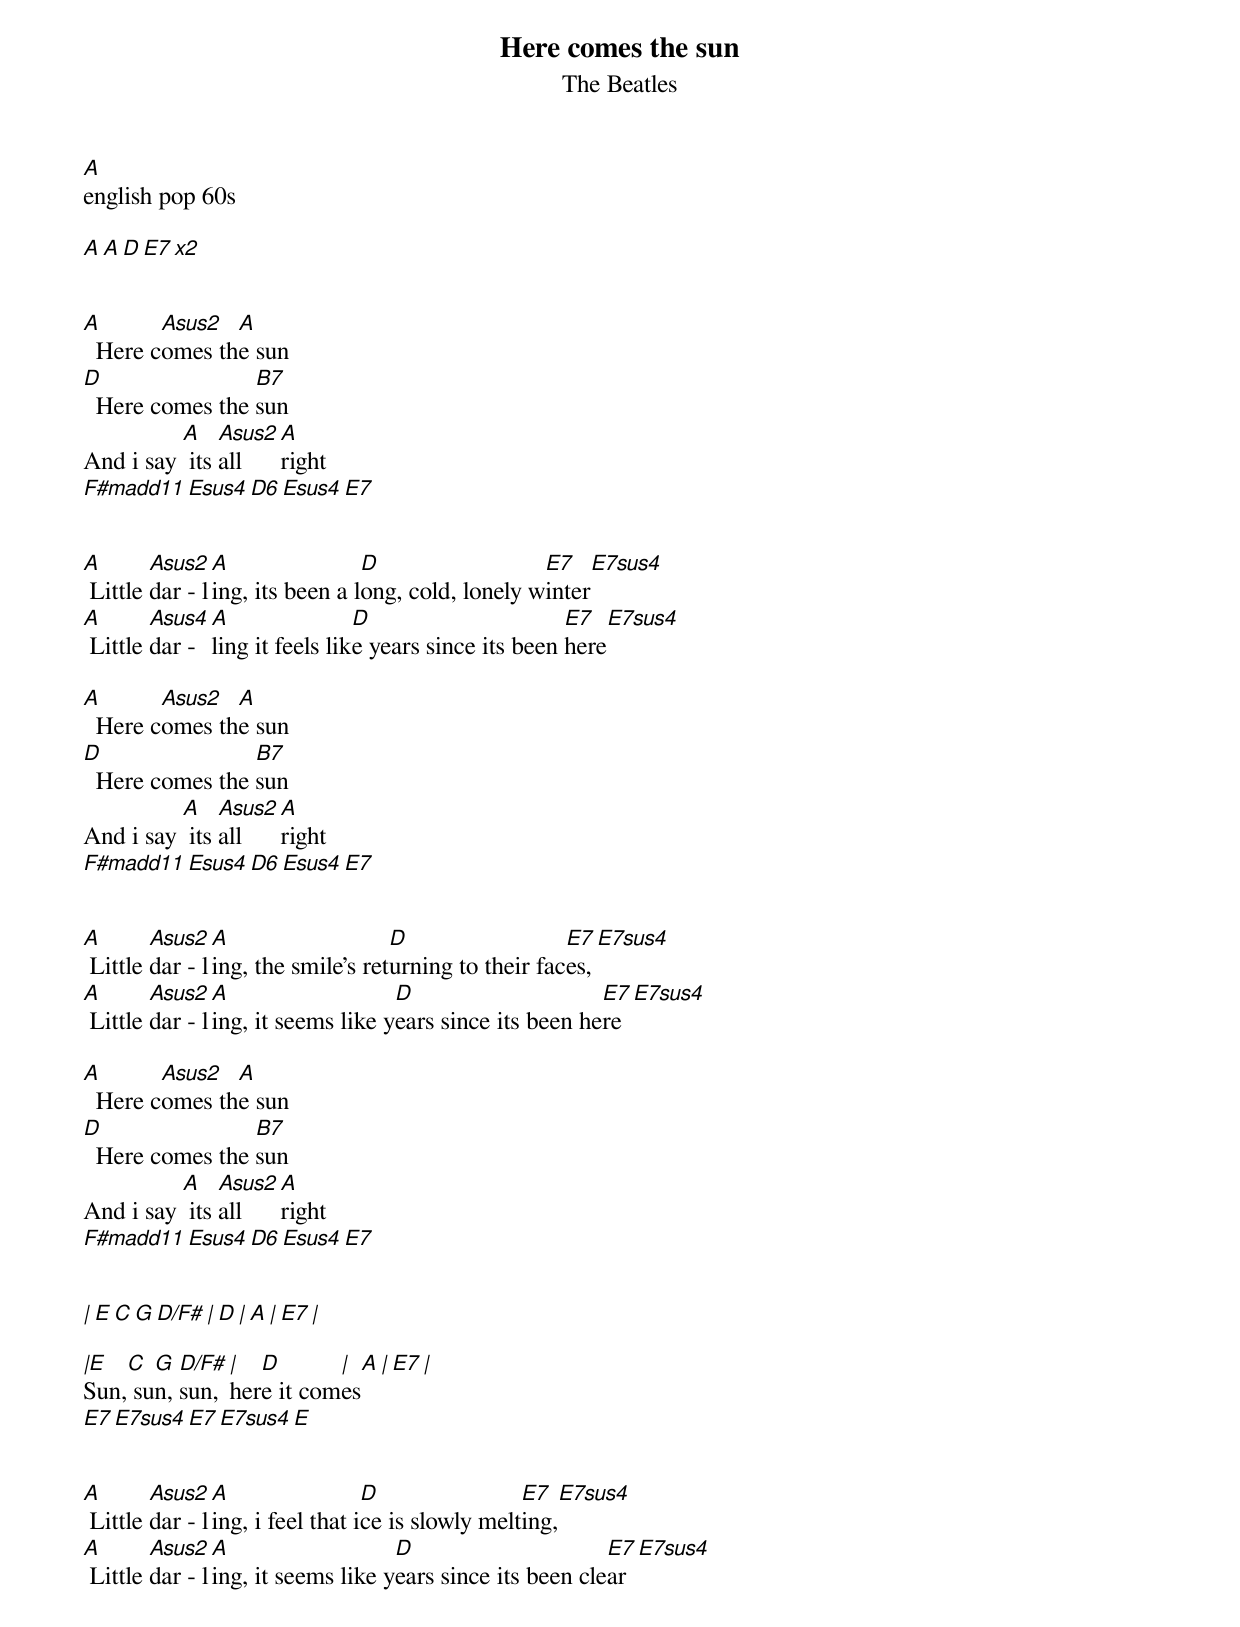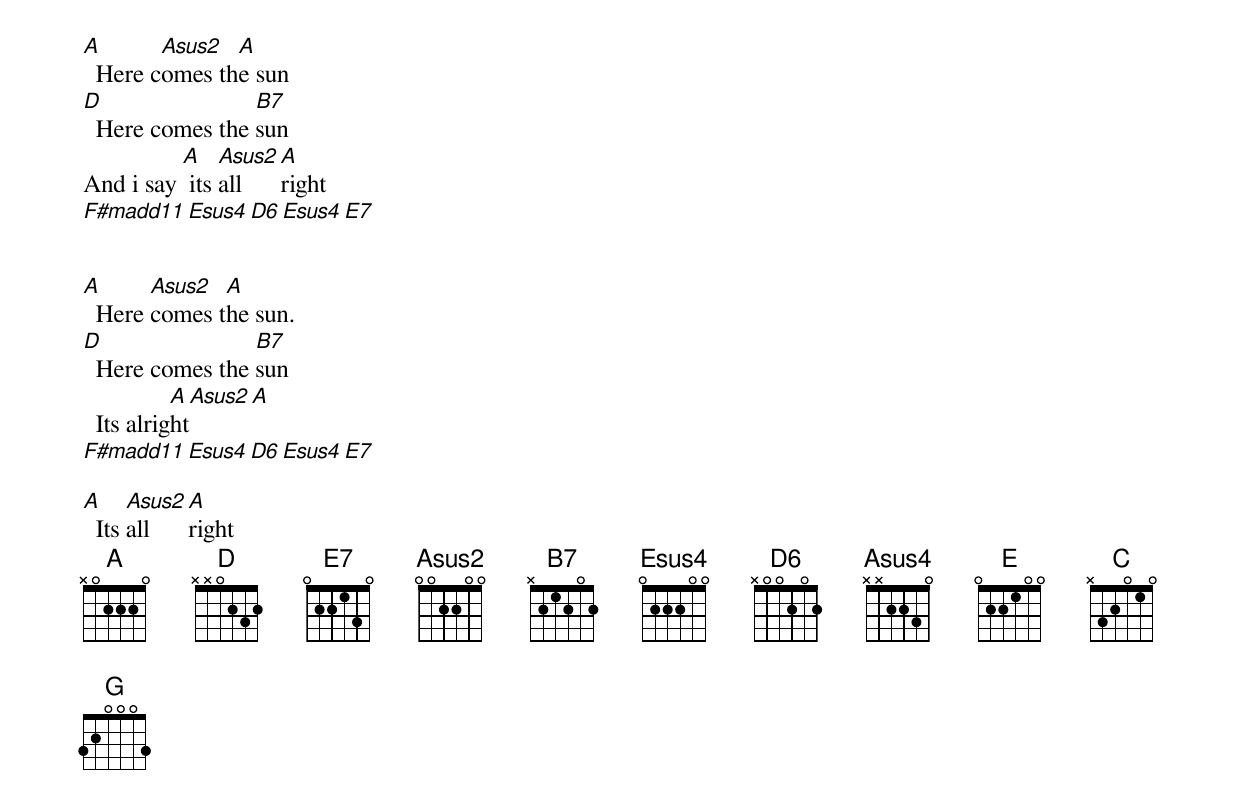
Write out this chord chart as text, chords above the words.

Here comes the sun
The Beatles
A
english pop 60s

A     A     D     E7     x2


A       Asus2  A
  Here comes the sun
D                B7
  Here comes the sun
          A    Asus2  A
And i say  its all    right
F#madd11   Esus4   D6   Esus4   E7


A       Asus2  A                D                  E7     E7sus4
 Little dar - ling, its been a long, cold, lonely winter
A       Asus4 A                D                      E7   E7sus4
 Little dar - ling it feels like years since its been here

A       Asus2  A
  Here comes the sun
D                B7
  Here comes the sun
          A    Asus2  A
And i say  its all    right
F#madd11   Esus4   D6   Esus4   E7


A       Asus2  A                   D                  E7   E7sus4
 Little dar - ling, the smile's returning to their faces,
A       Asus2  A                   D                     E7  E7sus4
 Little dar - ling, it seems like years since its been here

A       Asus2  A
  Here comes the sun
D                B7
  Here comes the sun
          A    Asus2  A
And i say  its all    right
F#madd11   Esus4   D6   Esus4   E7


| E C  G  D/F# |  D       | A     | E7    |

|E  C  G  D/F# |  D       | A     | E7    |
Sun, sun, sun, here it comes
E7   E7sus4   E7   E7sus4   E


A       Asus2  A                 D                E7  E7sus4
 Little dar - ling, i feel that ice is slowly melting,
A       Asus2  A                   D                      E7  E7sus4
 Little dar - ling, it seems like years since its been clear

A       Asus2  A
  Here comes the sun
D                B7
  Here comes the sun
          A    Asus2  A
And i say  its all    right
F#madd11   Esus4   D6   Esus4   E7


A      Asus2  A
  Here comes the sun.
D                B7
  Here comes the sun
           A   Asus2  A
  Its alright
F#madd11   Esus4   D6   Esus4   E7

A     Asus2  A
  Its all    right
